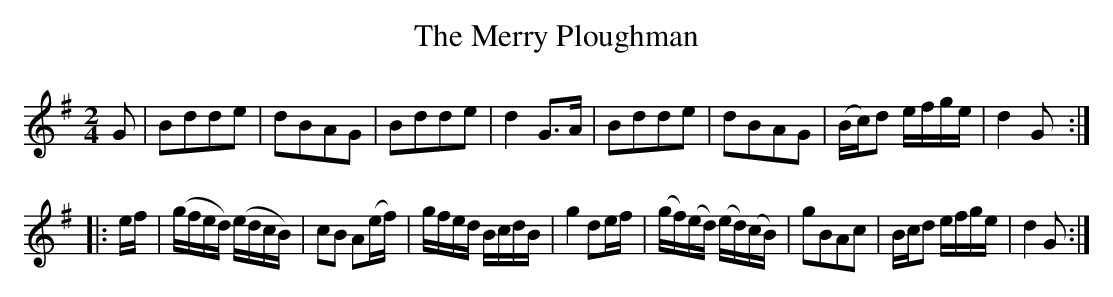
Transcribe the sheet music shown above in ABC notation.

X:1
T:Merry Ploughman, The
M:2/4
K:G
G2|\
B2d2d2e2| d2B2A2G2| B2d2d2e2| d4 G3A|\
B2d2d2e2| d2B2A2G2| (Bc)d2 efge| d4 G2::
ef|\
(gfed) (edcB)| c2B2 A2(ef)| gfed BcdB| g4 d2ef|\
(gf)(ed) (ed)(cB)| g2B2A2c2| Bcd2 efge| d4 G2:|
